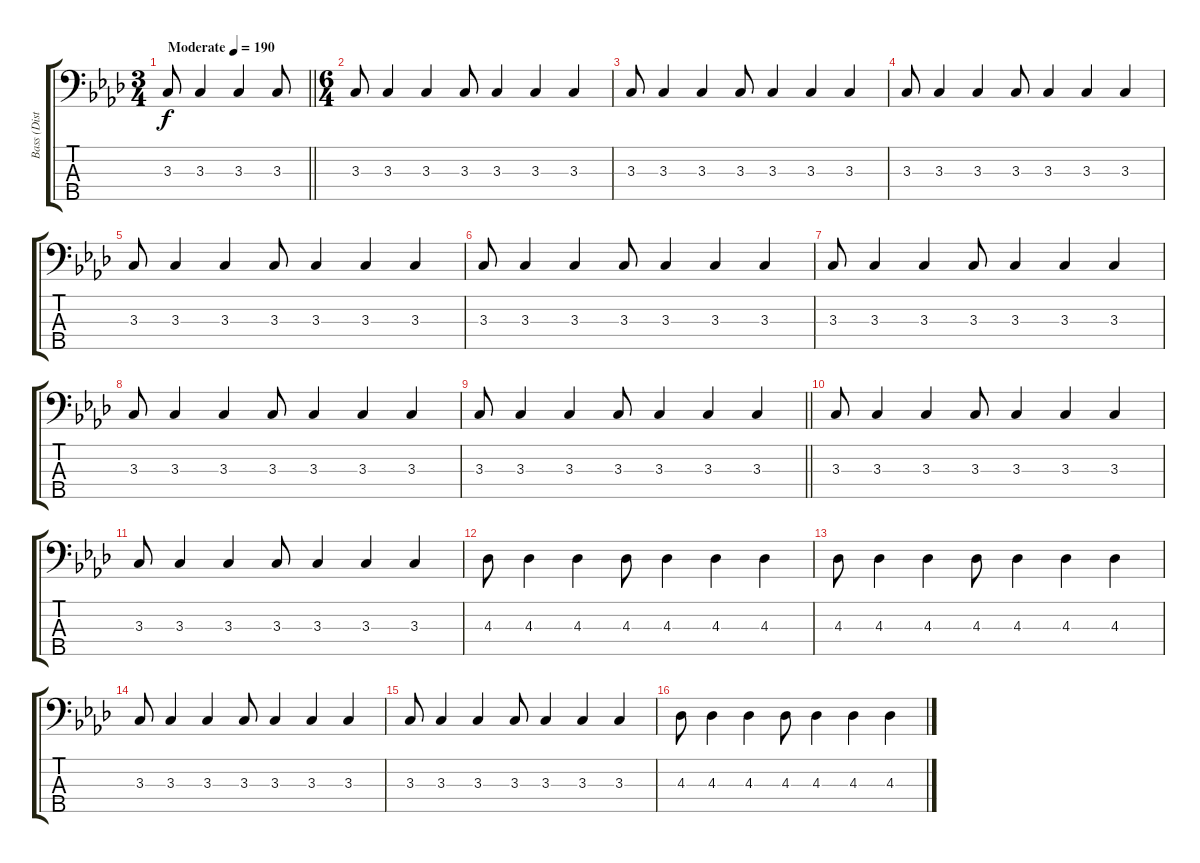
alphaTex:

\track ("Bass (Dist.)" "Bass (Dist") {instrument distortionguitar}
\staff {score tabs}
\tuning (G2 D2 A1 E1 B0) {hide}
\ts (3 4)
\tempo (190 "Moderate")
\clef f4
\barLineRight lightlight
\ks fminor
3.3.8{dy f instrument distortionguitar} 3.3.4 3.3.4 3.3.8 |
\ts (6 4)
3.3.8 3.3.4 3.3.4 3.3.8 3.3.4 3.3.4 3.3.4 |
3.3.8 3.3.4 3.3.4 3.3.8 3.3.4 3.3.4 3.3.4 |
3.3.8 3.3.4 3.3.4 3.3.8 3.3.4 3.3.4 3.3.4 |
3.3.8 3.3.4 3.3.4 3.3.8 3.3.4 3.3.4 3.3.4 |
3.3.8 3.3.4 3.3.4 3.3.8 3.3.4 3.3.4 3.3.4 |
3.3.8 3.3.4 3.3.4 3.3.8 3.3.4 3.3.4 3.3.4 |
3.3.8 3.3.4 3.3.4 3.3.8 3.3.4 3.3.4 3.3.4 |
\barLineRight lightlight
3.3.8 3.3.4 3.3.4 3.3.8 3.3.4 3.3.4 3.3.4 |
3.3.8 3.3.4 3.3.4 3.3.8 3.3.4 3.3.4 3.3.4 |
3.3.8 3.3.4 3.3.4 3.3.8 3.3.4 3.3.4 3.3.4 |
4.3.8 4.3.4 4.3.4 4.3.8 4.3.4 4.3.4 4.3.4 |
4.3.8 4.3.4 4.3.4 4.3.8 4.3.4 4.3.4 4.3.4 |
3.3.8 3.3.4 3.3.4 3.3.8 3.3.4 3.3.4 3.3.4 |
3.3.8 3.3.4 3.3.4 3.3.8 3.3.4 3.3.4 3.3.4 |
4.3.8 4.3.4 4.3.4 4.3.8 4.3.4 4.3.4 4.3.4
